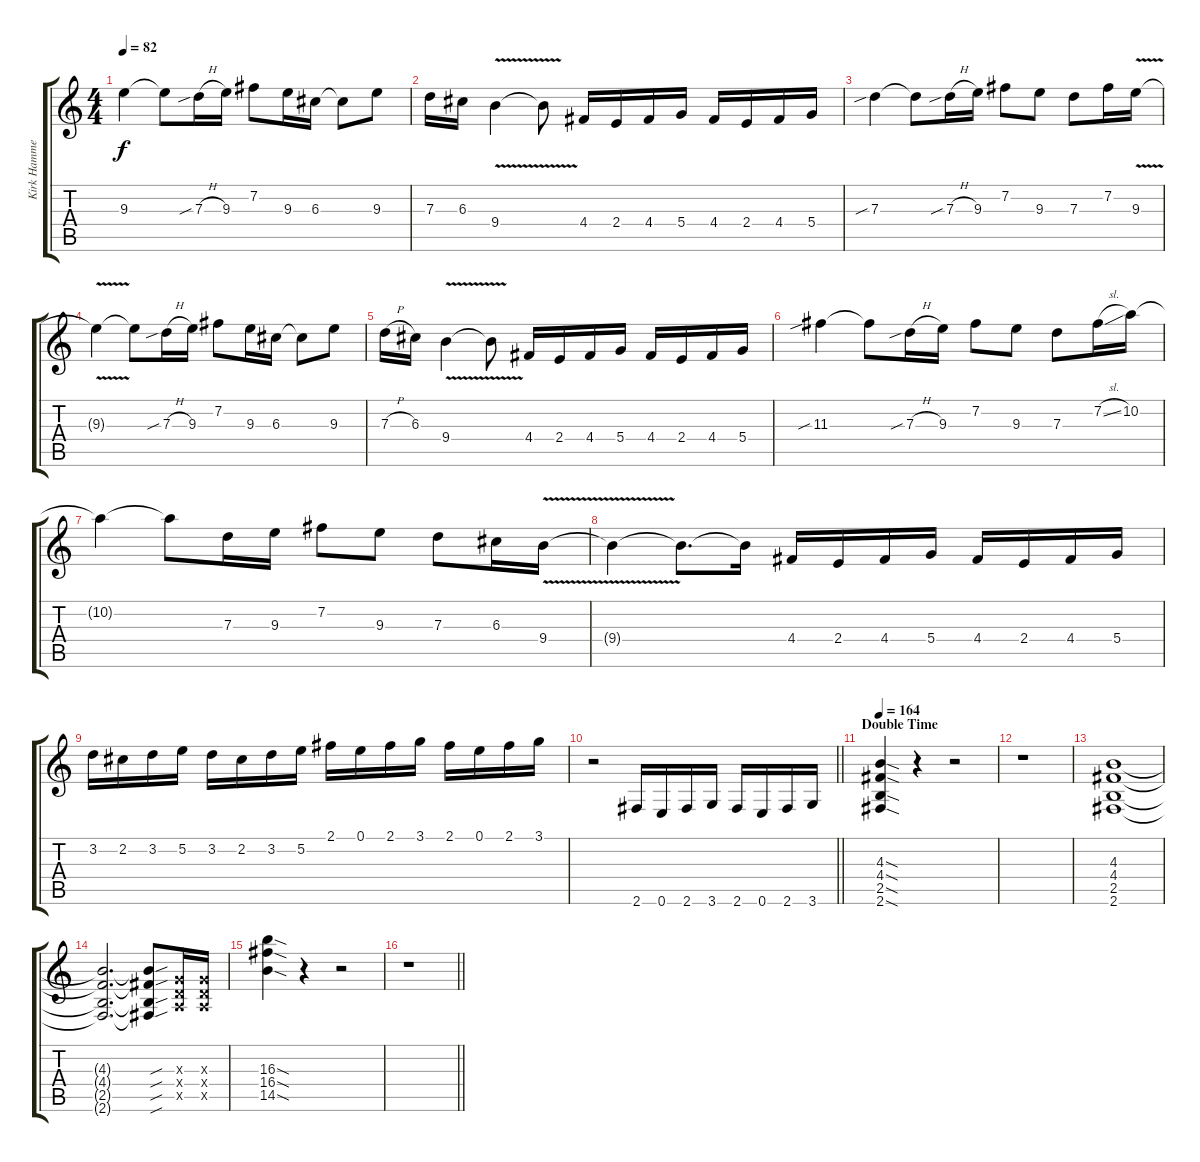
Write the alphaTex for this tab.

\track ("Kirk Hammett" "Kirk Hamme") {instrument distortionguitar}
\staff {score tabs}
\tuning (E4 B3 G3 D3 A2 E2) {hide}
\ts (4 4)
\tempo 82
\clef g2
\ks c
9.3{t}.4{dy f} 9.3{t}.8 7.3{sib h}.16 9.3.16 7.2.8 9.3.16 6.3.16 6.3{t}.8 9.3.8 |
7.3.16 6.3.16 9.4{v}.4 9.4{t}.8 4.4.16{instrument distortionguitar} 2.4.16 4.4.16 5.4.16 4.4.16 2.4.16 4.4.16 5.4.16{instrument overdrivenguitar} |
7.3{sib}.4 7.3{t}.8 7.3{sib h}.16 9.3.16 7.2.8 9.3.8 7.3.8 7.2.16 9.3{v}.16 |
9.3{t}.4 9.3{t}.8 7.3{sib h}.16 9.3.16 7.2.8 9.3.16 6.3.16 6.3{t}.8 9.3.8 |
7.3{h}.16 6.3.16 9.4{v}.4 9.4{t}.8 4.4.16{instrument distortionguitar} 2.4.16 4.4.16 5.4.16 4.4.16 2.4.16 4.4.16 5.4.16{instrument overdrivenguitar} |
11.3{sib}.4 11.3{t}.8 7.3{sib h}.16 9.3.16 7.2.8 9.3.8 7.3.8 7.2{sl}.16 10.2.16 |
10.2{t}.4 10.2{t}.8 7.3.16 9.3.16 7.2.8 9.3.8 7.3.8 6.3.16 9.4{v}.16 |
9.4{t}.4 9.4{t}.8{d} 9.4{t}.16 4.4.16{instrument distortionguitar} 2.4.16 4.4.16 5.4.16 4.4.16 2.4.16 4.4.16 5.4.16 |
3.2.16 2.2.16 3.2.16 5.2.16 3.2.16 2.2.16 3.2.16 5.2.16 2.1.16 0.1.16 2.1.16 3.1.16 2.1.16 0.1.16 2.1.16 3.1.16 |
\barLineRight lightlight
r.2 2.6.16 0.6.16 2.6.16 3.6.16 2.6.16 0.6.16 2.6.16 3.6.16 |
\section ("" "Double Time")
\tempo 164
(4.3{sod} 4.4{sod} 2.5{sod} 2.6{sod}).4 r.4 r.2 |
r.1 |
(4.3 4.4 2.5 2.6).1 |
(4.3{t} 4.4{t} 2.5{t} 2.6{t}).2{d} (4.3{sou t} 4.4{sou t} 2.5{sou t} 2.6{sou t}).8 (0.3{x} 0.4{x} 0.5{x}).16 (0.3{x} 0.4{x} 0.5{x}).16 |
(16.3{sod} 16.4{sod} 14.5{sod}).4 r.4 r.2 |
\barLineRight lightlight
r.1
